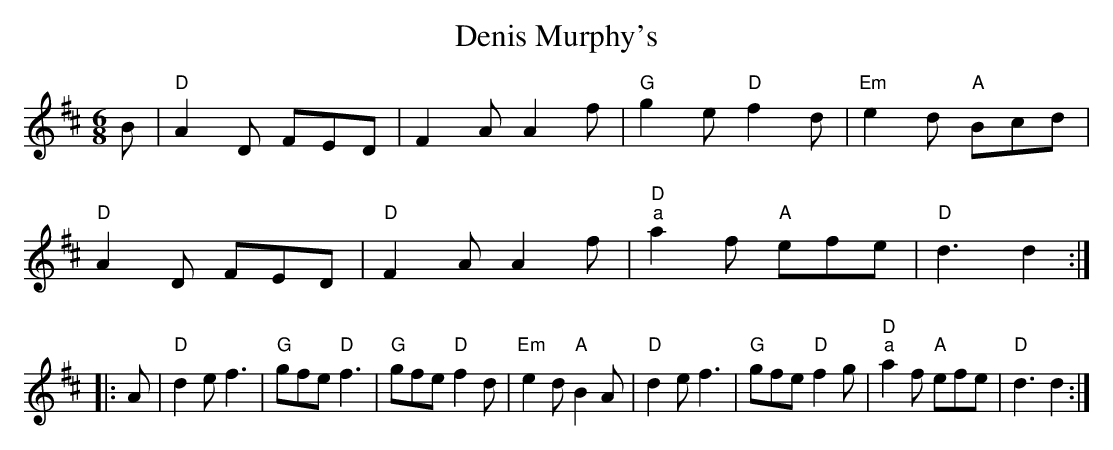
X:1
T:Denis Murphy's
M:6/8
K:D
B|"D"A2D FED|F2A A2f|"G"g2e "D"f2d|"Em"e2d "A"Bcd|
"D"A2D FED|"D"F2A A2f|"D""a"a2f "A"efe|"D"d3 d2:|
|:A|"D"d2e f3|"G"gfe "D"f3|"G"gfe "D"f2d|"Em"e2d "A"B2A|"D"d2e f3|"G"gfe "D"f2g|\
"D""a"a2f "A"efe|"D"d3 d2:|
